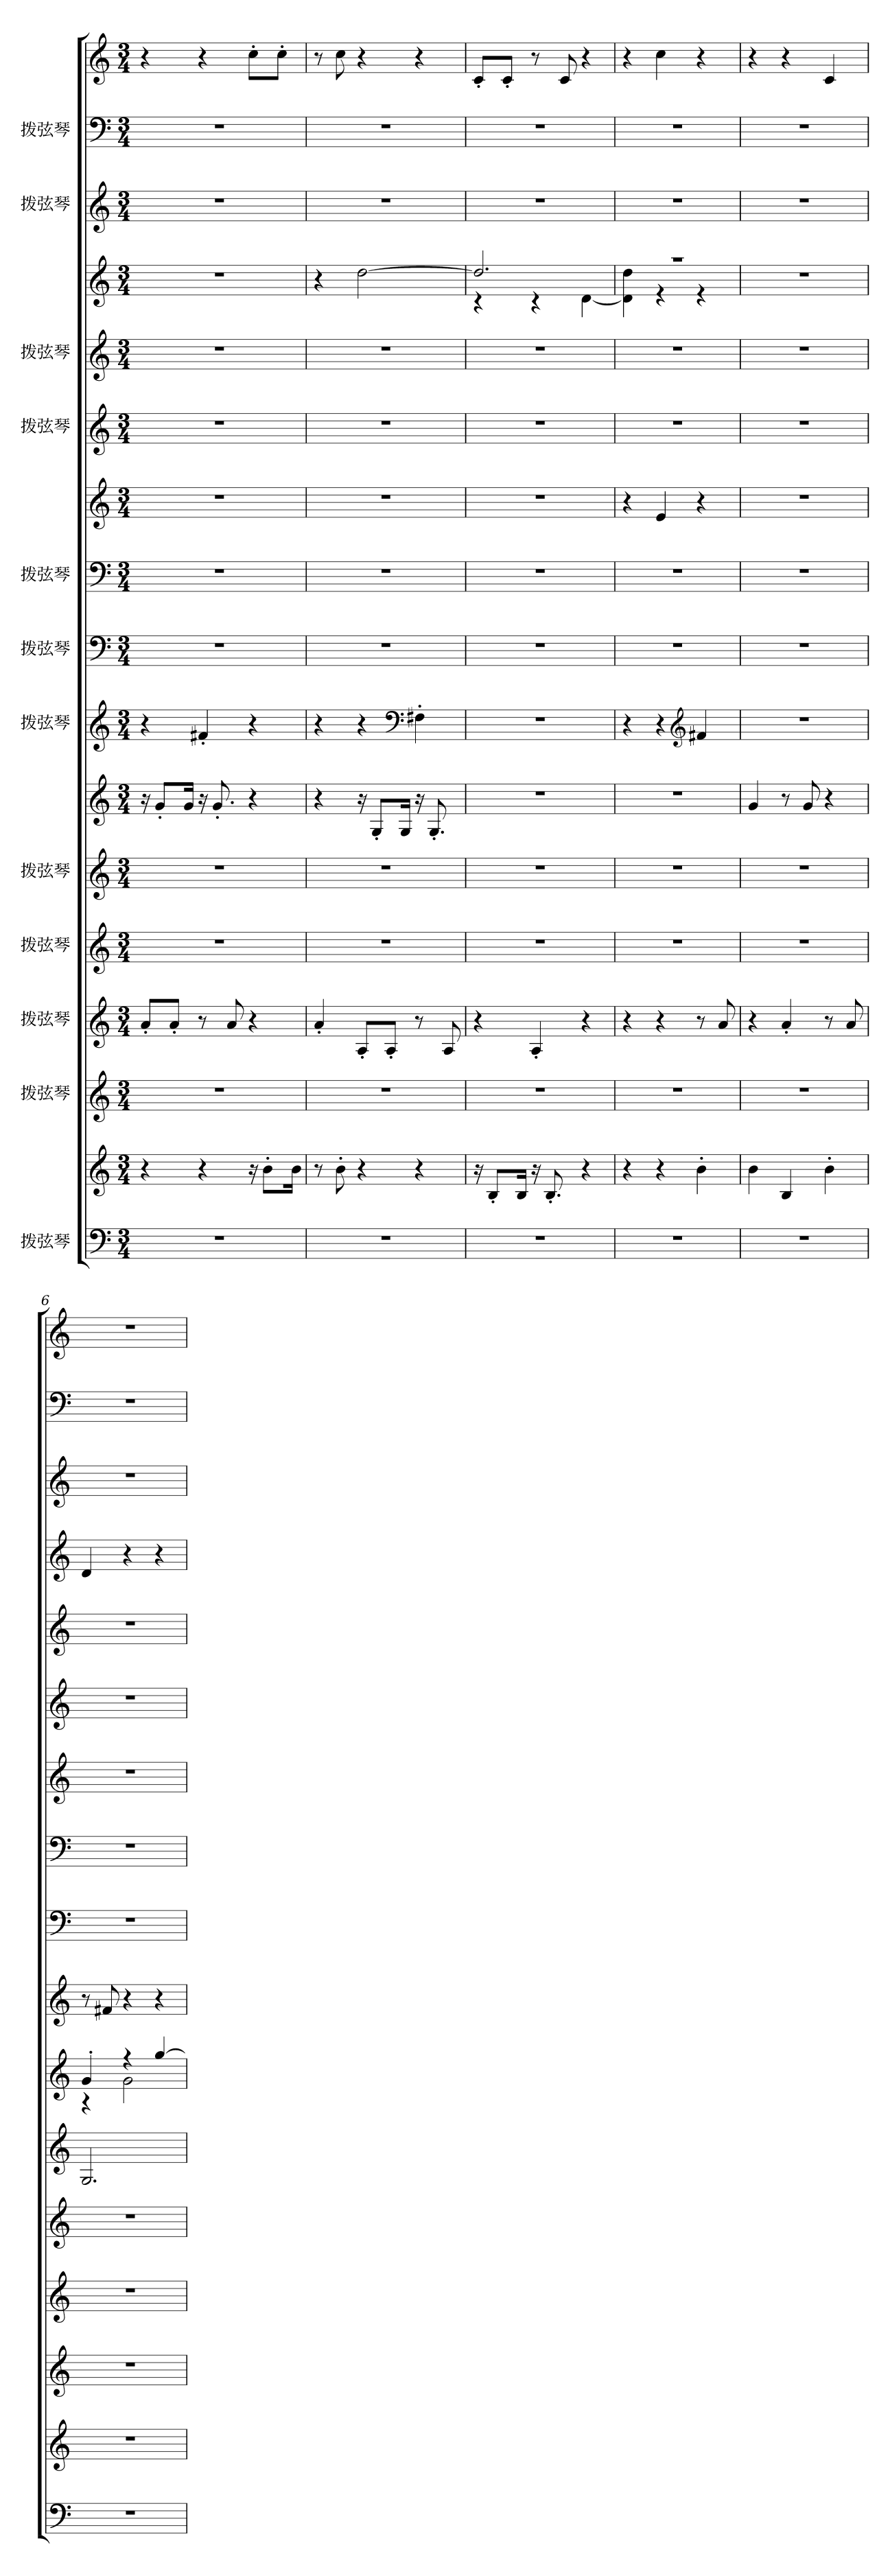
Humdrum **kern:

**kern	**kern	**kern	**kern	**kern	**kern	**kern	**kern	**kern	**kern	**kern	**kern	**kern	**kern	**kern	**kern	**kern
*part12	*part12	*part11	*part10	*part9	*part8	*part8	*part7	*part6	*part5	*part5	*part4	*part3	*part3	*part2	*part1	*part1
*staff17	*staff16	*staff15	*staff14	*staff13	*staff12	*staff11	*staff10	*staff9	*staff8	*staff7	*staff6	*staff5	*staff4	*staff3	*staff2	*staff1
*I"拨弦琴	*	*I"拨弦琴	*I"拨弦琴	*I"拨弦琴	*I"拨弦琴	*	*I"拨弦琴	*I"拨弦琴	*I"拨弦琴	*	*I"拨弦琴	*I"拨弦琴	*	*I"拨弦琴	*I"拨弦琴	*
*clefF4	*clefG2	*clefG2	*clefG2	*clefG2	*clefG2	*clefG2	*clefG2	*clefF4	*clefF4	*clefG2	*clefG2	*clefG2	*clefG2	*clefG2	*clefF4	*clefG2
*k[]	*k[]	*k[]	*k[]	*k[]	*k[]	*k[]	*k[]	*k[]	*k[]	*k[]	*k[]	*k[]	*k[]	*k[]	*k[]	*k[]
*M3/4	*M3/4	*M3/4	*M3/4	*M3/4	*M3/4	*M3/4	*M3/4	*M3/4	*M3/4	*M3/4	*M3/4	*M3/4	*M3/4	*M3/4	*M3/4	*M3/4
*MM196	*MM196	*MM196	*MM196	*MM196	*MM196	*MM196	*MM196	*MM196	*MM196	*MM196	*MM196	*MM196	*MM196	*MM196	*MM196	*MM196
=1	=1	=1	=1	=1	=1	=1	=1	=1	=1	=1	=1	=1	=1	=1	=1	=1
2.r	4r	2.r	8a'/L	2.r	2.r	16r	4r	2.r	2.r	2.r	2.r	2.r	2.r	2.r	2.r	4r
.	.	.	.	.	.	8g'/L	.	.	.	.	.	.	.	.	.	.
.	.	.	8a'/J	.	.	.	.	.	.	.	.	.	.	.	.	.
.	.	.	.	.	.	16g/Jk	.	.	.	.	.	.	.	.	.	.
.	4r	.	8r	.	.	16r	4f#X'/	.	.	.	.	.	.	.	.	4r
.	.	.	.	.	.	8.g'/	.	.	.	.	.	.	.	.	.	.
.	.	.	8a/	.	.	.	.	.	.	.	.	.	.	.	.	.
.	16r	.	4r	.	.	4r	4r	.	.	.	.	.	.	.	.	8cc'\L
.	8b'\L	.	.	.	.	.	.	.	.	.	.	.	.	.	.	.
.	.	.	.	.	.	.	.	.	.	.	.	.	.	.	.	8cc'\J
.	16b\Jk	.	.	.	.	.	.	.	.	.	.	.	.	.	.	.
=2	=2	=2	=2	=2	=2	=2	=2	=2	=2	=2	=2	=2	=2	=2	=2	=2
2.r	8r	2.r	4a'/	2.r	2.r	4r	4r	2.r	2.r	2.r	2.r	2.r	4r	2.r	2.r	8r
.	8b'\	.	.	.	.	.	.	.	.	.	.	.	.	.	.	8cc\
.	4r	.	8A'/L	.	.	16r	4r	.	.	.	.	.	[2dd\	.	.	4r
.	.	.	.	.	.	8G'/L	.	.	.	.	.	.	.	.	.	.
.	.	.	8A'/J	.	.	.	.	.	.	.	.	.	.	.	.	.
.	.	.	.	.	.	16G/Jk	.	.	.	.	.	.	.	.	.	.
*	*	*	*	*	*	*	*clefF4	*	*	*	*	*	*	*	*	*
.	4r	.	8r	.	.	16r	4F#X'\	.	.	.	.	.	.	.	.	4r
.	.	.	.	.	.	8.G'/	.	.	.	.	.	.	.	.	.	.
.	.	.	8A/	.	.	.	.	.	.	.	.	.	.	.	.	.
=3	=3	=3	=3	=3	=3	=3	=3	=3	=3	=3	=3	=3	=3	=3	=3	=3
*	*	*	*	*	*	*	*	*	*	*	*	*	*^	*	*	*
2.r	16r	2.r	4r	2.r	2.r	2.r	2.r	2.r	2.r	2.r	2.r	2.r	2.dd/]	4r	2.r	2.r	8c'/L
.	8B'/L	.	.	.	.	.	.	.	.	.	.	.	.	.	.	.	.
.	.	.	.	.	.	.	.	.	.	.	.	.	.	.	.	.	8c'/J
.	16B/Jk	.	.	.	.	.	.	.	.	.	.	.	.	.	.	.	.
.	16r	.	4A'/	.	.	.	.	.	.	.	.	.	.	4r	.	.	8r
.	8.B'/	.	.	.	.	.	.	.	.	.	.	.	.	.	.	.	.
.	.	.	.	.	.	.	.	.	.	.	.	.	.	.	.	.	8c/
.	4r	.	4r	.	.	.	.	.	.	.	.	.	.	[4d\	.	.	4r
=4	=4	=4	=4	=4	=4	=4	=4	=4	=4	=4	=4	=4	=4	=4	=4	=4	=4
2.r	4r	2.r	4r	2.r	2.r	2.r	4r	2.r	2.r	4r	2.r	2.r	2.r	4d\] 4dd\	2.r	2.r	4r
.	4r	.	4r	.	.	.	4r	.	.	4e/	.	.	.	4r	.	.	4cc\
*	*	*	*	*	*	*	*clefG2	*	*	*	*	*	*	*	*	*	*
.	4b'\	.	8r	.	.	.	4f#X/	.	.	4r	.	.	.	4r	.	.	4r
.	.	.	8a/	.	.	.	.	.	.	.	.	.	.	.	.	.	.
*	*	*	*	*	*	*	*	*	*	*	*	*	*v	*v	*	*	*
=5	=5	=5	=5	=5	=5	=5	=5	=5	=5	=5	=5	=5	=5	=5	=5	=5
2.r	4b\	2.r	4r	2.r	2.r	4g/	2.r	2.r	2.r	2.r	2.r	2.r	2.r	2.r	2.r	4r
.	4B/	.	4a'/	.	.	8r	.	.	.	.	.	.	.	.	.	4r
.	.	.	.	.	.	8g/	.	.	.	.	.	.	.	.	.	.
.	4b'\	.	8r	.	.	4r	.	.	.	.	.	.	.	.	.	4c/
.	.	.	8a/	.	.	.	.	.	.	.	.	.	.	.	.	.
!!LO:PB:g=z
=6	=6	=6	=6	=6	=6	=6	=6	=6	=6	=6	=6	=6	=6	=6	=6	=6
*	*	*	*	*	*	*^	*	*	*	*	*	*	*	*	*	*
2.r	2.r	2.r	2.r	2.r	2.G/	4g'/	4r	8r	2.r	2.r	2.r	2.r	2.r	4d/	2.r	2.r	2.r
.	.	.	.	.	.	.	.	8f#X/	.	.	.	.	.	.	.	.	.
.	.	.	.	.	.	4r	2g\	4r	.	.	.	.	.	4r	.	.	.
.	.	.	.	.	.	[4gg/	.	4r	.	.	.	.	.	4r	.	.	.
*	*	*	*	*	*	*v	*v	*	*	*	*	*	*	*	*	*	*
=	=	=	=	=	=	=	=	=	=	=	=	=	=	=	=	=
*-	*-	*-	*-	*-	*-	*-	*-	*-	*-	*-	*-	*-	*-	*-	*-	*-
